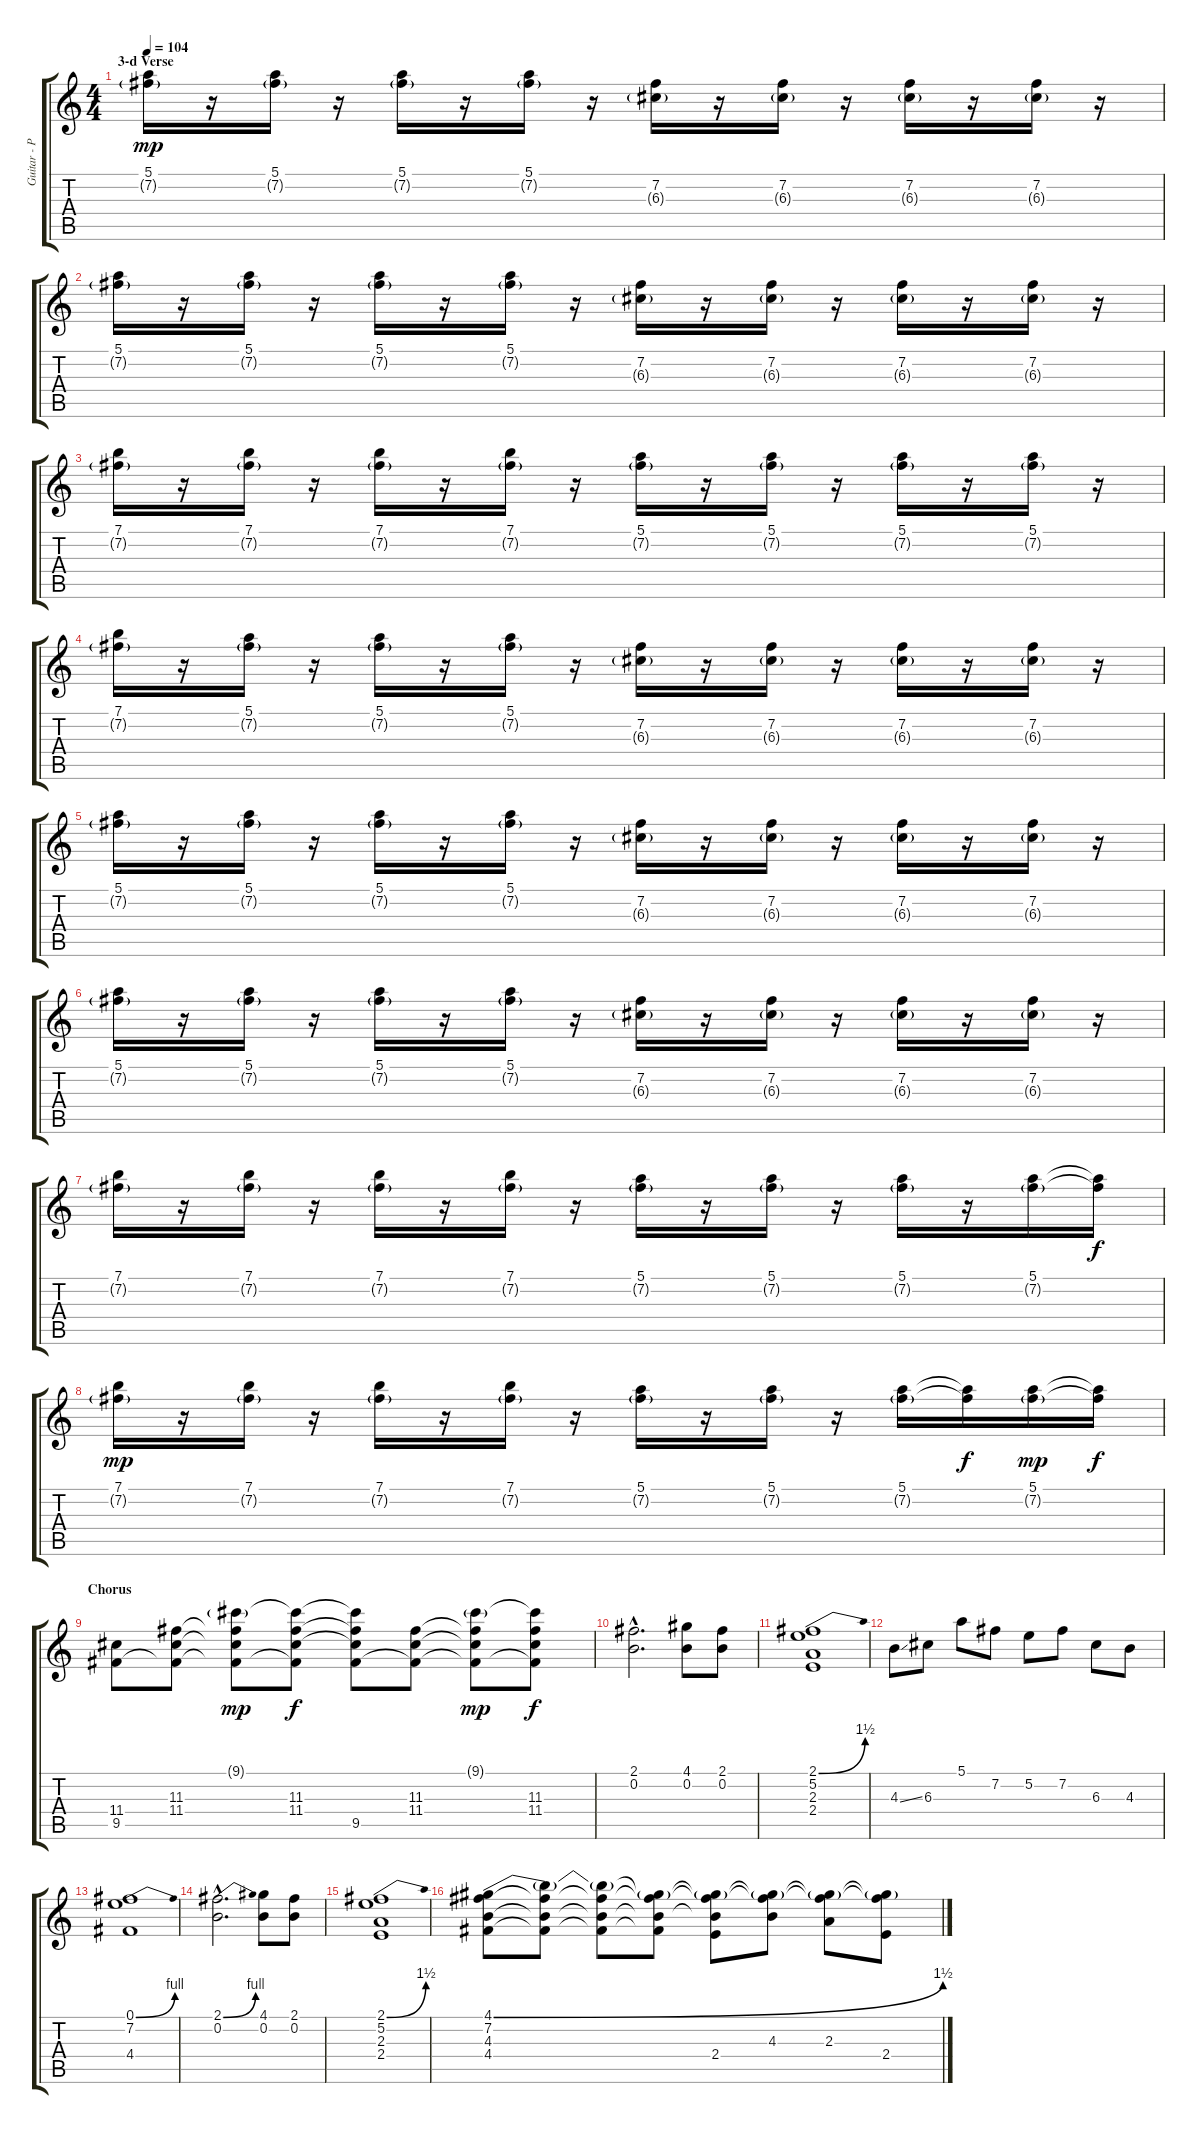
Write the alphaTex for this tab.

\track ("Guitar - Peter Hayes" "Guitar - P") {instrument distortionguitar}
\staff {score tabs}
\tuning (E4 B3 G3 D3 A2 E2) {hide}
\ts (4 4)
\section ("" "3-d Verse")
\tempo 104
\clef g2
\ks c
(5.1 7.2{g}).16{dy mp} r.16 (5.1 7.2{g}).16 r.16 (5.1 7.2{g}).16 r.16 (5.1 7.2{g}).16 r.16 (7.2 6.3{g}).16 r.16 (7.2 6.3{g}).16 r.16 (7.2 6.3{g}).16 r.16 (7.2 6.3{g}).16 r.16 |
(5.1 7.2{g}).16 r.16 (5.1 7.2{g}).16 r.16 (5.1 7.2{g}).16 r.16 (5.1 7.2{g}).16 r.16 (7.2 6.3{g}).16 r.16 (7.2 6.3{g}).16 r.16 (7.2 6.3{g}).16 r.16 (7.2 6.3{g}).16 r.16 |
(7.1 7.2{g}).16 r.16 (7.1 7.2{g}).16 r.16 (7.1 7.2{g}).16 r.16 (7.1 7.2{g}).16 r.16 (5.1 7.2{g}).16 r.16 (5.1 7.2{g}).16 r.16 (5.1 7.2{g}).16 r.16 (5.1 7.2{g}).16 r.16 |
(7.1 7.2{g}).16 r.16 (5.1 7.2{g}).16 r.16 (5.1 7.2{g}).16 r.16 (5.1 7.2{g}).16 r.16 (7.2 6.3{g}).16 r.16 (7.2 6.3{g}).16 r.16 (7.2 6.3{g}).16 r.16 (7.2 6.3{g}).16 r.16 |
(5.1 7.2{g}).16 r.16 (5.1 7.2{g}).16 r.16 (5.1 7.2{g}).16 r.16 (5.1 7.2{g}).16 r.16 (7.2 6.3{g}).16 r.16 (7.2 6.3{g}).16 r.16 (7.2 6.3{g}).16 r.16 (7.2 6.3{g}).16 r.16 |
(5.1 7.2{g}).16 r.16 (5.1 7.2{g}).16 r.16 (5.1 7.2{g}).16 r.16 (5.1 7.2{g}).16 r.16 (7.2 6.3{g}).16 r.16 (7.2 6.3{g}).16 r.16 (7.2 6.3{g}).16 r.16 (7.2 6.3{g}).16 r.16 |
(7.1 7.2{g}).16 r.16 (7.1 7.2{g}).16 r.16 (7.1 7.2{g}).16 r.16 (7.1 7.2{g}).16 r.16 (5.1 7.2{g}).16 r.16 (5.1 7.2{g}).16 r.16 (5.1 7.2{g}).16 r.16 (5.1 7.2{g}).16 (5.1{t} 7.2{t}).16{dy f} |
(7.1 7.2{g}).16{dy mp} r.16 (7.1 7.2{g}).16 r.16 (7.1 7.2{g}).16 r.16 (7.1 7.2{g}).16 r.16 (5.1 7.2{g}).16 r.16 (5.1 7.2{g}).16 r.16 (5.1 7.2{g}).16 (5.1{t} 7.2{t}).16{dy f} (5.1 7.2{g}).16{dy mp} (5.1{t} 7.2{t}).16{dy f} |
\section ("" "Chorus")
(11.4 9.5).8 (11.3 11.4 9.5{t}).8 (9.1{g} 11.3{t} 11.4{t} 9.5{t}).8{dy mp} (9.1{t} 11.3 11.4 9.5{t}).8{dy f} (9.1{t} 11.3{t} 11.4{t} 9.5).8 (11.3 11.4 9.5{t}).8 (9.1{g} 11.3{t} 11.4{t} 9.5{t}).8{dy mp} (9.1{t} 11.3 11.4 9.5{t}).8{dy f} |
(2.1{hac} 0.2{hac}).2{d} (4.1 0.2).8 (2.1 0.2).8 |
(2.1{be (bend 0 0 60 6)} 5.2 2.3 2.4).1 |
4.3{ss}.8 6.3.8 5.1.8 7.2.8 5.2.8 7.2.8 6.3.8 4.3.8 |
(0.1{be (bend 0 0 60 4)} 7.2 4.4).1 |
(2.1{be (bend 0 0 60 4) hac} 0.2{hac}).2{d} (4.1 0.2).8 (2.1 0.2).8 |
(2.1{be (bend 0 0 60 6)} 5.2 2.3 2.4).1 |
(4.1{be (bend 0 0 60 6)} 7.2 4.3 4.4).8 (4.1{t} 7.2{t} 4.3{t} 4.4{t}).8 (4.1{t} 7.2{t} 4.3{t} 4.4{t}).8 (4.1{t} 7.2{t} 4.3{t} 4.4{t}).8 (4.1{t} 7.2{t} 4.3{t} 2.4).8 (4.1{t} 7.2{t} 4.3).8 (4.1{t} 7.2{t} 2.3).8 (4.1{t} 7.2{t} 2.4).8
